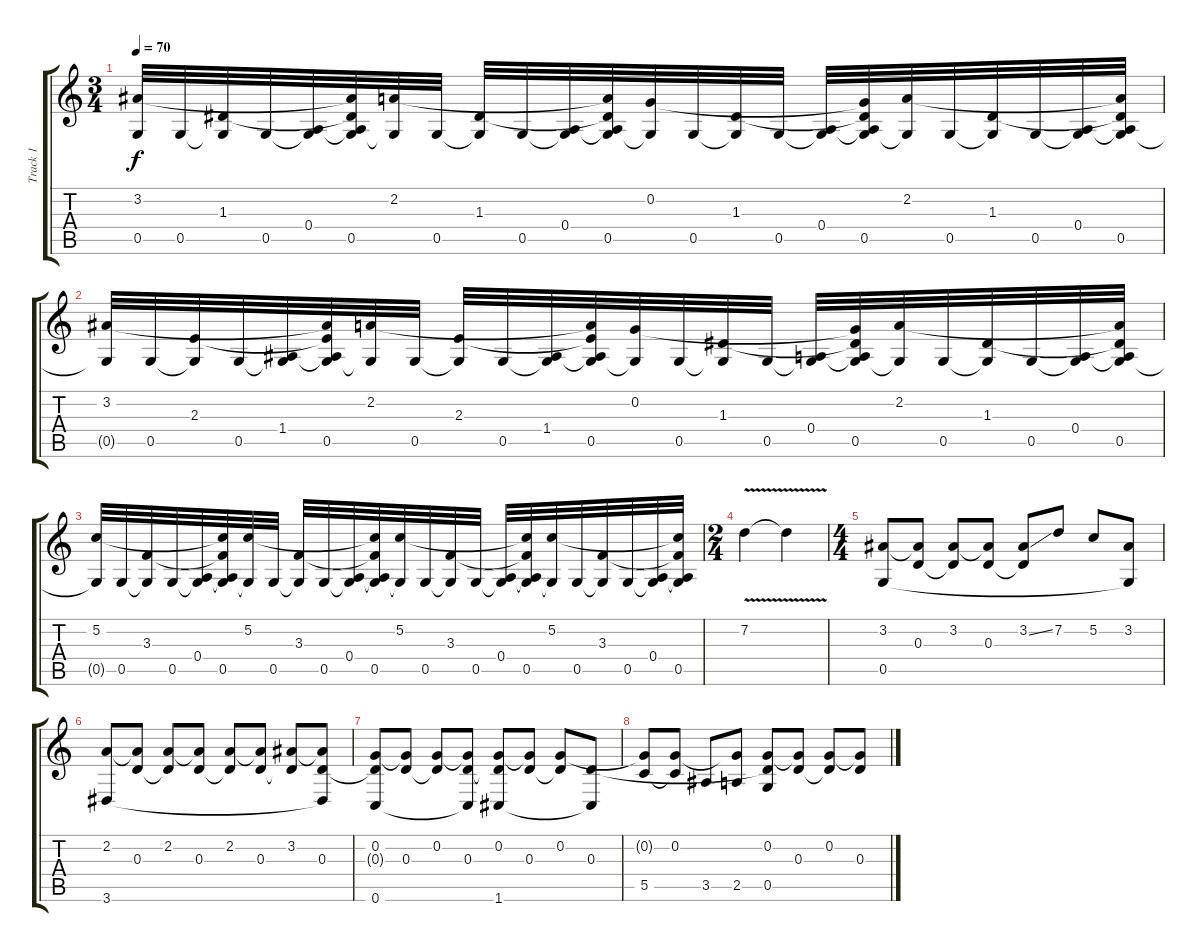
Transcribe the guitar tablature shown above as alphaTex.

\track ("Track 1" "Track 1") {instrument acousticguitarsteel}
\staff {score tabs}
\tuning (A3 G3 D3 A2 G2 C2) {hide}
\ts (3 4)
\tempo 70
\clef g2
\ks c
(3.2 0.5{t}).32{dy f} 0.5.32 (1.3 0.5{t}).32 0.5.32 (0.4 0.5{t}).32 (3.2{t} 1.3{t} 0.4{t} 0.5).32 (2.2 0.5{t}).32 0.5.32 (1.3 0.5{t}).32 0.5.32 (0.4 0.5{t}).32 (2.2{t} 1.3{t} 0.4{t} 0.5).32 (0.2 0.5{t}).32 0.5.32 (1.3 0.5{t}).32 0.5.32 (0.4 0.5{t}).32 (0.2{t} 1.3{t} 0.4{t} 0.5).32 (2.2 0.5{t}).32 0.5.32 (1.3 0.5{t}).32 0.5.32 (0.4 0.5{t}).32 (2.2{t} 1.3{t} 0.4{t} 0.5).32 |
(3.2 0.5{t}).32 0.5.32 (2.3 0.5{t}).32 0.5.32 (1.4 0.5{t}).32 (3.2{t} 2.3{t} 1.4{t} 0.5).32 (2.2 0.5{t}).32 0.5.32 (2.3 0.5{t}).32 0.5.32 (1.4 0.5{t}).32 (2.2{t} 2.3{t} 1.4{t} 0.5).32 (0.2 0.5{t}).32 0.5.32 (1.3 0.5{t}).32 0.5.32 (0.4 0.5{t}).32 (0.2{t} 1.3{t} 0.4{t} 0.5).32 (2.2 0.5{t}).32 0.5.32 (1.3 0.5{t}).32 0.5.32 (0.4 0.5{t}).32 (2.2{t} 1.3{t} 0.4{t} 0.5).32 |
(5.2 0.5{t}).32 0.5.32 (3.3 0.5{t}).32 0.5.32 (0.4 0.5{t}).32 (5.2{t} 3.3{t} 0.4{t} 0.5).32 (5.2 0.5{t}).32 0.5.32 (3.3 0.5{t}).32 0.5.32 (0.4 0.5{t}).32 (5.2{t} 3.3{t} 0.4{t} 0.5).32 (5.2 0.5{t}).32 0.5.32 (3.3 0.5{t}).32 0.5.32 (0.4 0.5{t}).32 (5.2{t} 3.3{t} 0.4{t} 0.5).32 (5.2 0.5{t}).32 0.5.32 (3.3 0.5{t}).32 0.5.32 (0.4 0.5{t}).32 (5.2{t} 3.3{t} 0.4{t} 0.5).32 |
\ts (2 4)
7.2{v}.4 7.2{t}.4 |
\ts (4 4)
(3.2 0.5).8 (3.2{t} 0.3).8 (3.2 0.3{t}).8 (3.2{t} 0.3).8 (3.2{ss} 0.3{t}).8 7.2.8 5.2.8 (3.2 0.5{t}).8 |
(2.2 3.6).8 (2.2{t} 0.3).8 (2.2 0.3{t}).8 (2.2{t} 0.3).8 (2.2 0.3{t}).8 (2.2{t} 0.3).8 (3.2 0.3{t}).8 (3.2{t} 0.3 3.6{t}).8 |
(0.2 0.3{t} 0.6).8 (0.2{t} 0.3).8 (0.2 0.3{t}).8 (0.2{t} 0.3 0.6{t}).8 (0.2 0.3{t} 1.6).8 (0.2{t} 0.3).8 (0.2 0.3{t}).8 (0.3 1.6{t}).8 |
(0.2{t} 5.5).8 (0.2 5.5{t}).8 3.5.8 (0.2{t} 2.5).8 (0.2 0.3{t} 0.5).8 (0.2{t} 0.3).8 (0.2 0.3{t}).8 (0.2{t} 0.3).8
